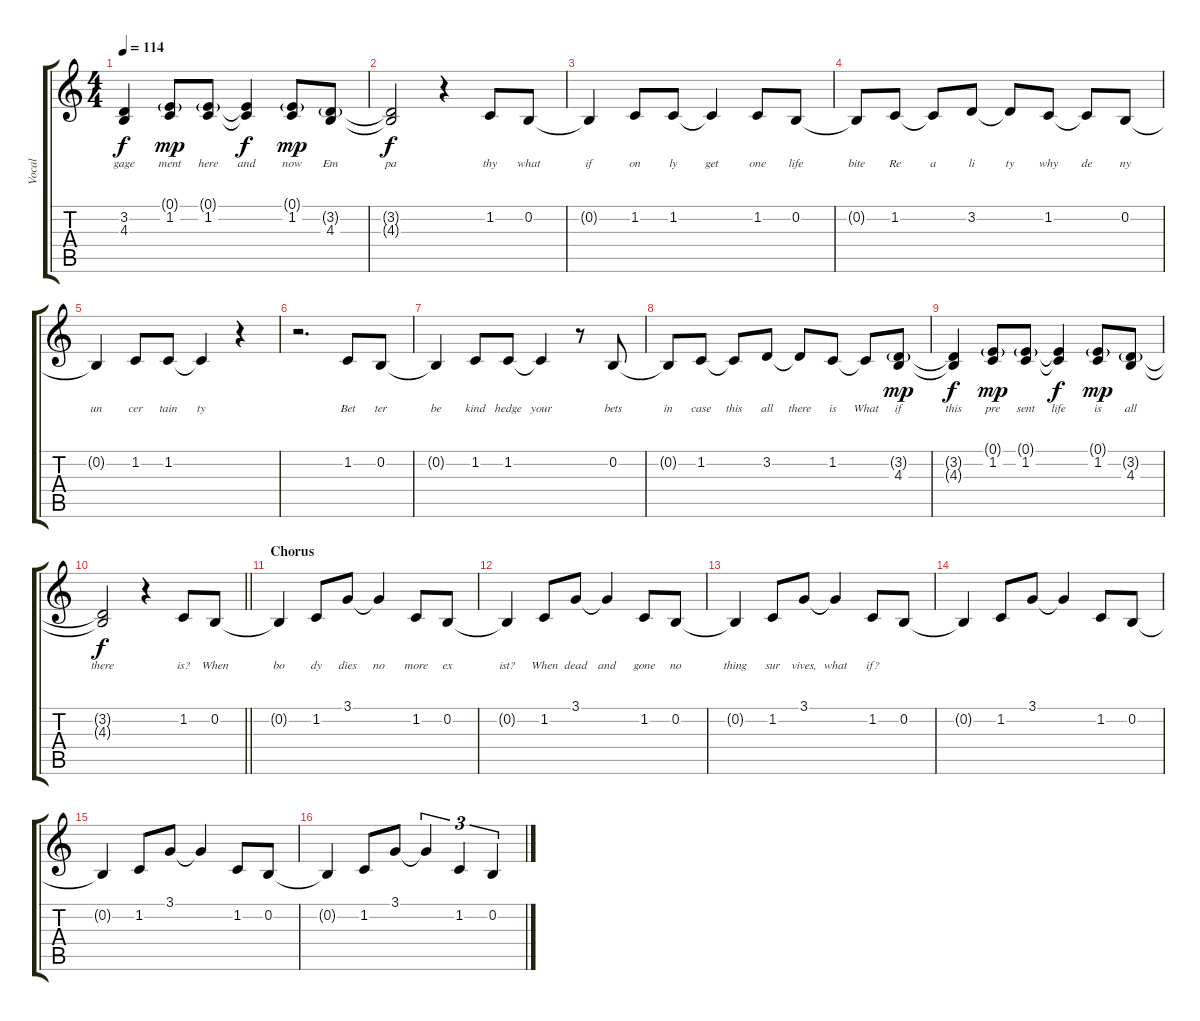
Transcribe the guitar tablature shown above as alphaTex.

\track ("Vocal" "Vocal") {instrument acousticgrandpiano}
\staff {score tabs}
\tuning (E4 B3 G3 D3 A2 E2) {hide}
\ts (4 4)
\tempo 114
\clef g2
\ks c
(3.2{t} 4.3{t}).4{lyrics (0 "gage") lyrics (1 "") lyrics (2 "") lyrics (3 "") lyrics (4 "") dy f} (0.1{g} 1.2).8{lyrics (0 "ment") lyrics (1 "") lyrics (2 "") lyrics (3 "") lyrics (4 "") dy mp} (0.1{g} 1.2).8{lyrics (0 "here") lyrics (1 "") lyrics (2 "") lyrics (3 "") lyrics (4 "")} (0.1{t} 1.2{t}).4{lyrics (0 "and") lyrics (1 "") lyrics (2 "") lyrics (3 "") lyrics (4 "") dy f} (0.1{g} 1.2).8{lyrics (0 "now") lyrics (1 "") lyrics (2 "") lyrics (3 "") lyrics (4 "") dy mp} (3.2{g} 4.3).8{lyrics (0 "Em") lyrics (1 "") lyrics (2 "") lyrics (3 "") lyrics (4 "")} |
(3.2{t} 4.3{t}).2{lyrics (0 "pa") lyrics (1 "") lyrics (2 "") lyrics (3 "") lyrics (4 "") dy f} r.4 1.2.8{lyrics (0 "thy") lyrics (1 "") lyrics (2 "") lyrics (3 "") lyrics (4 "")} 0.2.8{lyrics (0 "what") lyrics (1 "") lyrics (2 "") lyrics (3 "") lyrics (4 "")} |
0.2{t}.4{lyrics (0 "if") lyrics (1 "") lyrics (2 "") lyrics (3 "") lyrics (4 "")} 1.2.8{lyrics (0 "on") lyrics (1 "") lyrics (2 "") lyrics (3 "") lyrics (4 "")} 1.2.8{lyrics (0 "ly") lyrics (1 "") lyrics (2 "") lyrics (3 "") lyrics (4 "")} 1.2{t}.4{lyrics (0 "get") lyrics (1 "") lyrics (2 "") lyrics (3 "") lyrics (4 "")} 1.2.8{lyrics (0 "one") lyrics (1 "") lyrics (2 "") lyrics (3 "") lyrics (4 "")} 0.2.8{lyrics (0 "life") lyrics (1 "") lyrics (2 "") lyrics (3 "") lyrics (4 "")} |
0.2{t}.8{lyrics (0 "bite") lyrics (1 "") lyrics (2 "") lyrics (3 "") lyrics (4 "")} 1.2.8{lyrics (0 "Re") lyrics (1 "") lyrics (2 "") lyrics (3 "") lyrics (4 "")} 1.2{t}.8{lyrics (0 "a") lyrics (1 "") lyrics (2 "") lyrics (3 "") lyrics (4 "")} 3.2.8{lyrics (0 "li") lyrics (1 "") lyrics (2 "") lyrics (3 "") lyrics (4 "")} 3.2{t}.8{lyrics (0 "ty") lyrics (1 "") lyrics (2 "") lyrics (3 "") lyrics (4 "")} 1.2.8{lyrics (0 "why") lyrics (1 "") lyrics (2 "") lyrics (3 "") lyrics (4 "")} 1.2{t}.8{lyrics (0 "de") lyrics (1 "") lyrics (2 "") lyrics (3 "") lyrics (4 "")} 0.2.8{lyrics (0 "ny") lyrics (1 "") lyrics (2 "") lyrics (3 "") lyrics (4 "")} |
0.2{t}.4{lyrics (0 "un") lyrics (1 "") lyrics (2 "") lyrics (3 "") lyrics (4 "")} 1.2.8{lyrics (0 "cer") lyrics (1 "") lyrics (2 "") lyrics (3 "") lyrics (4 "")} 1.2.8{lyrics (0 "tain") lyrics (1 "") lyrics (2 "") lyrics (3 "") lyrics (4 "")} 1.2{t}.4{lyrics (0 "ty") lyrics (1 "") lyrics (2 "") lyrics (3 "") lyrics (4 "")} r.4 |
r.2{d} 1.2.8{lyrics (0 "Bet") lyrics (1 "") lyrics (2 "") lyrics (3 "") lyrics (4 "")} 0.2.8{lyrics (0 "ter") lyrics (1 "") lyrics (2 "") lyrics (3 "") lyrics (4 "")} |
0.2{t}.4{lyrics (0 "be") lyrics (1 "") lyrics (2 "") lyrics (3 "") lyrics (4 "")} 1.2.8{lyrics (0 "kind") lyrics (1 "") lyrics (2 "") lyrics (3 "") lyrics (4 "")} 1.2.8{lyrics (0 "hedge") lyrics (1 "") lyrics (2 "") lyrics (3 "") lyrics (4 "")} 1.2{t}.4{lyrics (0 "your") lyrics (1 "") lyrics (2 "") lyrics (3 "") lyrics (4 "")} r.8 0.2.8{lyrics (0 "bets") lyrics (1 "") lyrics (2 "") lyrics (3 "") lyrics (4 "")} |
0.2{t}.8{lyrics (0 "in") lyrics (1 "") lyrics (2 "") lyrics (3 "") lyrics (4 "")} 1.2.8{lyrics (0 "case") lyrics (1 "") lyrics (2 "") lyrics (3 "") lyrics (4 "")} 1.2{t}.8{lyrics (0 "this") lyrics (1 "") lyrics (2 "") lyrics (3 "") lyrics (4 "")} 3.2.8{lyrics (0 "all") lyrics (1 "") lyrics (2 "") lyrics (3 "") lyrics (4 "")} 3.2{t}.8{lyrics (0 "there") lyrics (1 "") lyrics (2 "") lyrics (3 "") lyrics (4 "")} 1.2.8{lyrics (0 "is") lyrics (1 "") lyrics (2 "") lyrics (3 "") lyrics (4 "")} 1.2{t}.8{lyrics (0 "What") lyrics (1 "") lyrics (2 "") lyrics (3 "") lyrics (4 "")} (3.2{g} 4.3).8{lyrics (0 "if") lyrics (1 "") lyrics (2 "") lyrics (3 "") lyrics (4 "") dy mp} |
(3.2{t} 4.3{t}).4{lyrics (0 "this") lyrics (1 "") lyrics (2 "") lyrics (3 "") lyrics (4 "") dy f} (0.1{g} 1.2).8{lyrics (0 "pre") lyrics (1 "") lyrics (2 "") lyrics (3 "") lyrics (4 "") dy mp} (0.1{g} 1.2).8{lyrics (0 "sent") lyrics (1 "") lyrics (2 "") lyrics (3 "") lyrics (4 "")} (0.1{t} 1.2{t}).4{lyrics (0 "life") lyrics (1 "") lyrics (2 "") lyrics (3 "") lyrics (4 "") dy f} (0.1{g} 1.2).8{lyrics (0 "is") lyrics (1 "") lyrics (2 "") lyrics (3 "") lyrics (4 "") dy mp} (3.2{g} 4.3).8{lyrics (0 "all") lyrics (1 "") lyrics (2 "") lyrics (3 "") lyrics (4 "")} |
\barLineRight lightlight
(3.2{t} 4.3{t}).2{lyrics (0 "there") lyrics (1 "") lyrics (2 "") lyrics (3 "") lyrics (4 "") dy f} r.4 1.2.8{lyrics (0 "is?") lyrics (1 "") lyrics (2 "") lyrics (3 "") lyrics (4 "")} 0.2.8{lyrics (0 "When") lyrics (1 "") lyrics (2 "") lyrics (3 "") lyrics (4 "")} |
\section ("" "Chorus")
0.2{t}.4{lyrics (0 "bo") lyrics (1 "") lyrics (2 "") lyrics (3 "") lyrics (4 "")} 1.2.8{lyrics (0 "dy") lyrics (1 "") lyrics (2 "") lyrics (3 "") lyrics (4 "")} 3.1.8{lyrics (0 "dies") lyrics (1 "") lyrics (2 "") lyrics (3 "") lyrics (4 "")} 3.1{t}.4{lyrics (0 "no") lyrics (1 "") lyrics (2 "") lyrics (3 "") lyrics (4 "")} 1.2.8{lyrics (0 "more") lyrics (1 "") lyrics (2 "") lyrics (3 "") lyrics (4 "")} 0.2.8{lyrics (0 "ex") lyrics (1 "") lyrics (2 "") lyrics (3 "") lyrics (4 "")} |
0.2{t}.4{lyrics (0 "ist?") lyrics (1 "") lyrics (2 "") lyrics (3 "") lyrics (4 "")} 1.2.8{lyrics (0 "When") lyrics (1 "") lyrics (2 "") lyrics (3 "") lyrics (4 "")} 3.1.8{lyrics (0 "dead") lyrics (1 "") lyrics (2 "") lyrics (3 "") lyrics (4 "")} 3.1{t}.4{lyrics (0 "and") lyrics (1 "") lyrics (2 "") lyrics (3 "") lyrics (4 "")} 1.2.8{lyrics (0 "gone") lyrics (1 "") lyrics (2 "") lyrics (3 "") lyrics (4 "")} 0.2.8{lyrics (0 "no") lyrics (1 "") lyrics (2 "") lyrics (3 "") lyrics (4 "")} |
0.2{t}.4{lyrics (0 "thing") lyrics (1 "") lyrics (2 "") lyrics (3 "") lyrics (4 "")} 1.2.8{lyrics (0 "sur") lyrics (1 "") lyrics (2 "") lyrics (3 "") lyrics (4 "")} 3.1.8{lyrics (0 "vives,") lyrics (1 "") lyrics (2 "") lyrics (3 "") lyrics (4 "")} 3.1{t}.4{lyrics (0 "what") lyrics (1 "") lyrics (2 "") lyrics (3 "") lyrics (4 "")} 1.2.8{lyrics (0 "if?") lyrics (1 "") lyrics (2 "") lyrics (3 "") lyrics (4 "")} 0.2.8 |
0.2{t}.4 1.2.8 3.1.8 3.1{t}.4 1.2.8 0.2.8 |
0.2{t}.4 1.2.8 3.1.8 3.1{t}.4 1.2.8 0.2.8 |
0.2{t}.4 1.2.8 3.1.8 3.1{t}.4{tu (3 2)} 1.2.4{tu (3 2)} 0.2.4{tu (3 2)}
